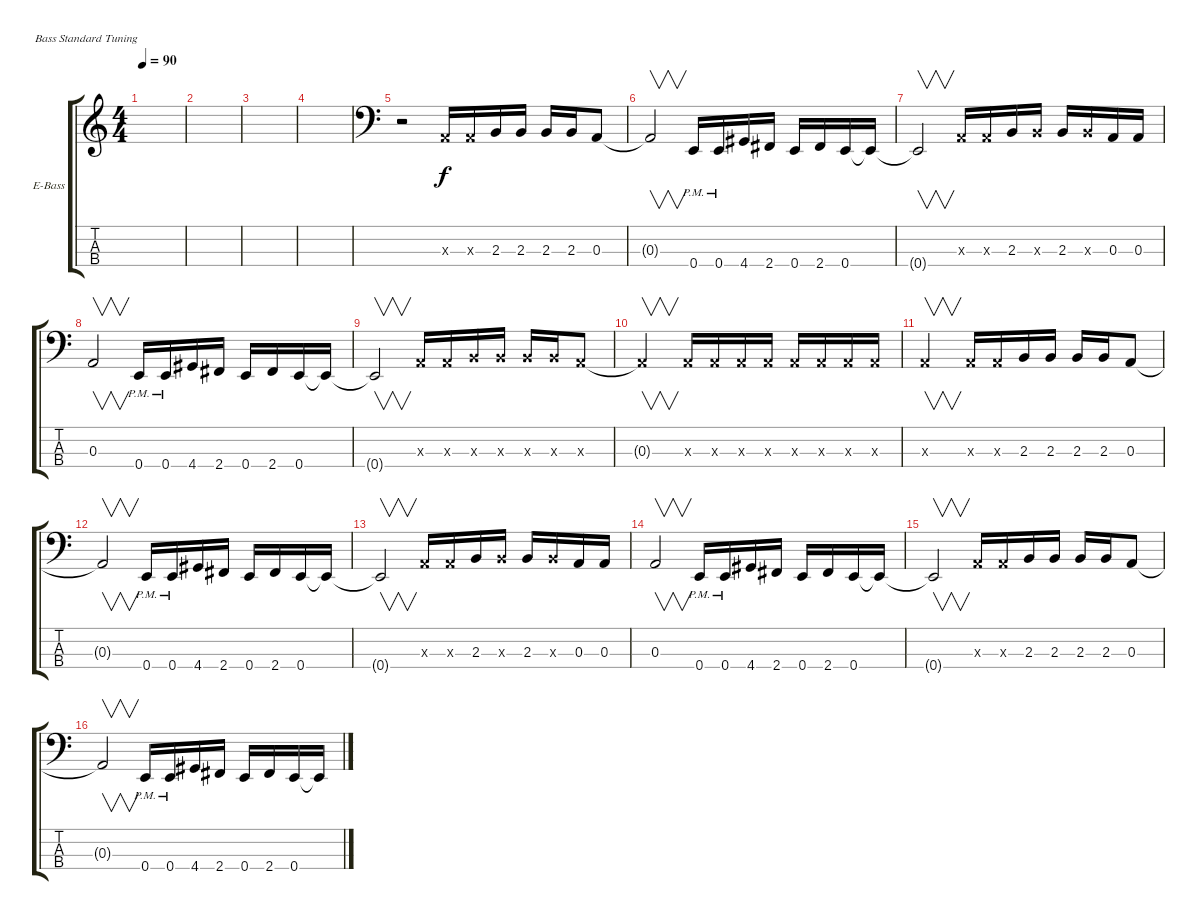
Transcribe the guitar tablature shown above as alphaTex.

\defaultSystemsLayout 4
\bracketExtendMode groupsimilarinstruments
\firstSystemTrackNameOrientation horizontal
\otherSystemsTrackNameOrientation horizontal
\track ("Electric Bass" "E-Bass") {instrument electricbassfinger}
\staff {score tabs}
\tuning (G2 D2 A1 E1)
\ts (4 4)
\tempo 90
\clef g2
\ks c
|
|
|
|
\clef f4
r.2 0.3{x}.16 0.3{x}.16 2.3.16 2.3.16 2.3.16 2.3.16 0.3.8 |
0.3{t}.2{v} 0.4{pm}.16 0.4{pm}.16 4.4.16 2.4.16 0.4.16 2.4.16 0.4.16 0.4{t}.16 |
0.4{t}.2{v} 0.3{x}.16 0.3{x}.16 2.3.16 2.3{x}.16 2.3.16 2.3{x}.16 0.3.16 0.3.16 |
0.3.2{v} 0.4{pm}.16 0.4{pm}.16 4.4.16 2.4.16 0.4.16 2.4.16 0.4.16 0.4{t}.16 |
0.4{t}.2{v} 0.3{x}.16 0.3{x}.16 2.3{x}.16 2.3{x}.16 2.3{x}.16 2.3{x}.16 0.3{x}.8 |
0.3{x t}.2{v} 0.3{x}.16 0.3{x}.16 0.3{x}.16 0.3{x}.16 0.3{x}.16 0.3{x}.16 0.3{x}.16 0.3{x}.16 |
0.3{x}.2{v} 0.3{x}.16 0.3{x}.16 2.3.16 2.3.16 2.3.16 2.3.16 0.3.8 |
0.3{t}.2{v} 0.4{pm}.16 0.4{pm}.16 4.4.16 2.4.16 0.4.16 2.4.16 0.4.16 0.4{t}.16 |
0.4{t}.2{v} 0.3{x}.16 0.3{x}.16 2.3.16 2.3{x}.16 2.3.16 2.3{x}.16 0.3.16 0.3.16 |
0.3.2{v} 0.4{pm}.16 0.4{pm}.16 4.4.16 2.4.16 0.4.16 2.4.16 0.4.16 0.4{t}.16 |
0.4{t}.2{v} 0.3{x}.16 0.3{x}.16 2.3.16 2.3.16 2.3.16 2.3.16 0.3.8 |
0.3{t}.2{v} 0.4{pm}.16 0.4{pm}.16 4.4.16 2.4.16 0.4.16 2.4.16 0.4.16 0.4{t}.16
